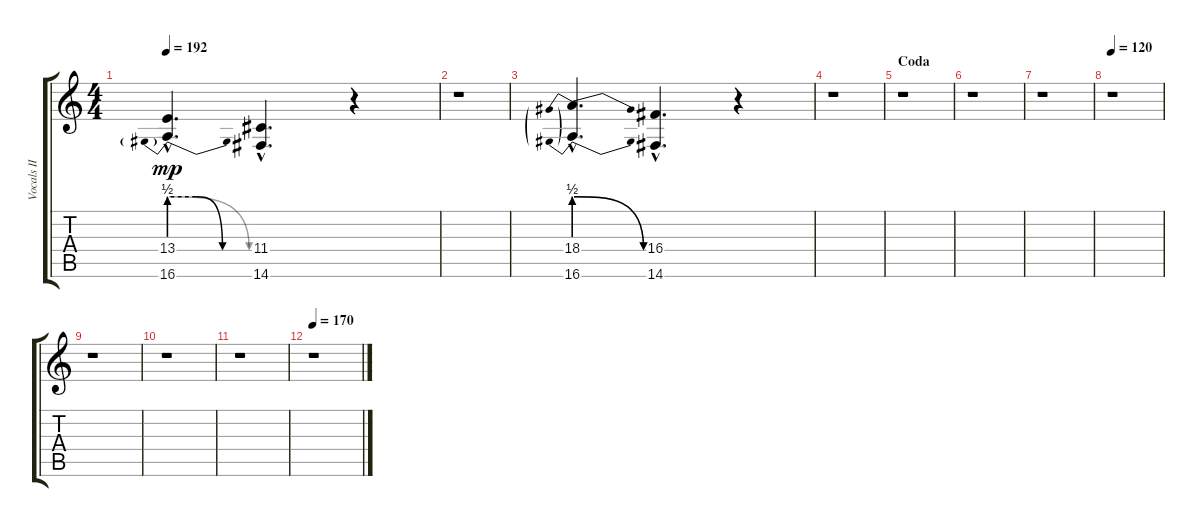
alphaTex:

\track ("Vocals II" "Vocals II") {instrument baritonesax}
\staff {score tabs}
\tuning (E4 B3 G3 D3 A2 E2) {hide}
\ts (4 4)
\tempo 192
\clef g2
\ks c
(13.4{be (custom 0 2 20 2 40 0 60 0) hac} 16.6{be (prebendrelease 0 2 60 0) hac}).4{d dy mp} (11.4{hac} 14.6{hac}).4{d} r.4 |
r.1 |
(18.4{be (prebendrelease 0 2 60 0) hac} 16.6{be (prebendrelease 0 2 60 0) hac}).4{d} (16.4{hac} 14.6{hac}).4{d} r.4 |
r.1 |
\section ("" "Coda")
r.1 |
r.1 |
r.1 |
\tempo 120
r.1 |
r.1 |
r.1 |
r.1 |
\tempo 170
r.1
